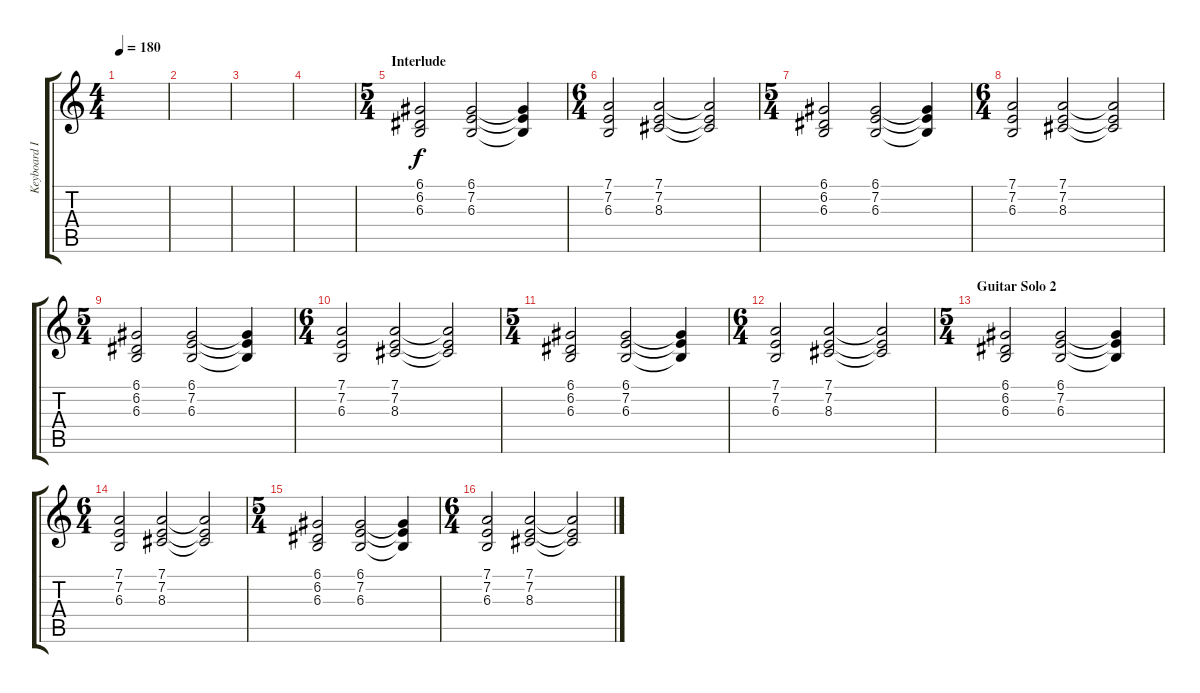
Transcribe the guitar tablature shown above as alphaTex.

\track ("Keyboard IV" "Keyboard I") {instrument synthstrings2}
\staff {score tabs}
\tuning (D4 A3 F3 C3 G2 D2) {hide}
\ts (4 4)
\tempo 180
\clef g2
\ks c
|
|
|
|
\ts (5 4)
\section ("" "Interlude")
(6.1 6.2 6.3).2 (6.1 7.2 6.3).2 (6.1{t} 7.2{t} 6.3{t}).4 |
\ts (6 4)
(7.1 7.2 6.3).2 (7.1 7.2 8.3).2 (7.1{t} 7.2{t} 8.3{t}).2 |
\ts (5 4)
(6.1 6.2 6.3).2 (6.1 7.2 6.3).2 (6.1{t} 7.2{t} 6.3{t}).4 |
\ts (6 4)
(7.1 7.2 6.3).2 (7.1 7.2 8.3).2 (7.1{t} 7.2{t} 8.3{t}).2 |
\ts (5 4)
(6.1 6.2 6.3).2 (6.1 7.2 6.3).2 (6.1{t} 7.2{t} 6.3{t}).4 |
\ts (6 4)
(7.1 7.2 6.3).2 (7.1 7.2 8.3).2 (7.1{t} 7.2{t} 8.3{t}).2 |
\ts (5 4)
(6.1 6.2 6.3).2 (6.1 7.2 6.3).2 (6.1{t} 7.2{t} 6.3{t}).4 |
\ts (6 4)
(7.1 7.2 6.3).2 (7.1 7.2 8.3).2 (7.1{t} 7.2{t} 8.3{t}).2 |
\ts (5 4)
\section ("" "Guitar Solo 2")
(6.1 6.2 6.3).2 (6.1 7.2 6.3).2 (6.1{t} 7.2{t} 6.3{t}).4 |
\ts (6 4)
(7.1 7.2 6.3).2 (7.1 7.2 8.3).2 (7.1{t} 7.2{t} 8.3{t}).2 |
\ts (5 4)
(6.1 6.2 6.3).2 (6.1 7.2 6.3).2 (6.1{t} 7.2{t} 6.3{t}).4 |
\ts (6 4)
(7.1 7.2 6.3).2 (7.1 7.2 8.3).2 (7.1{t} 7.2{t} 8.3{t}).2
